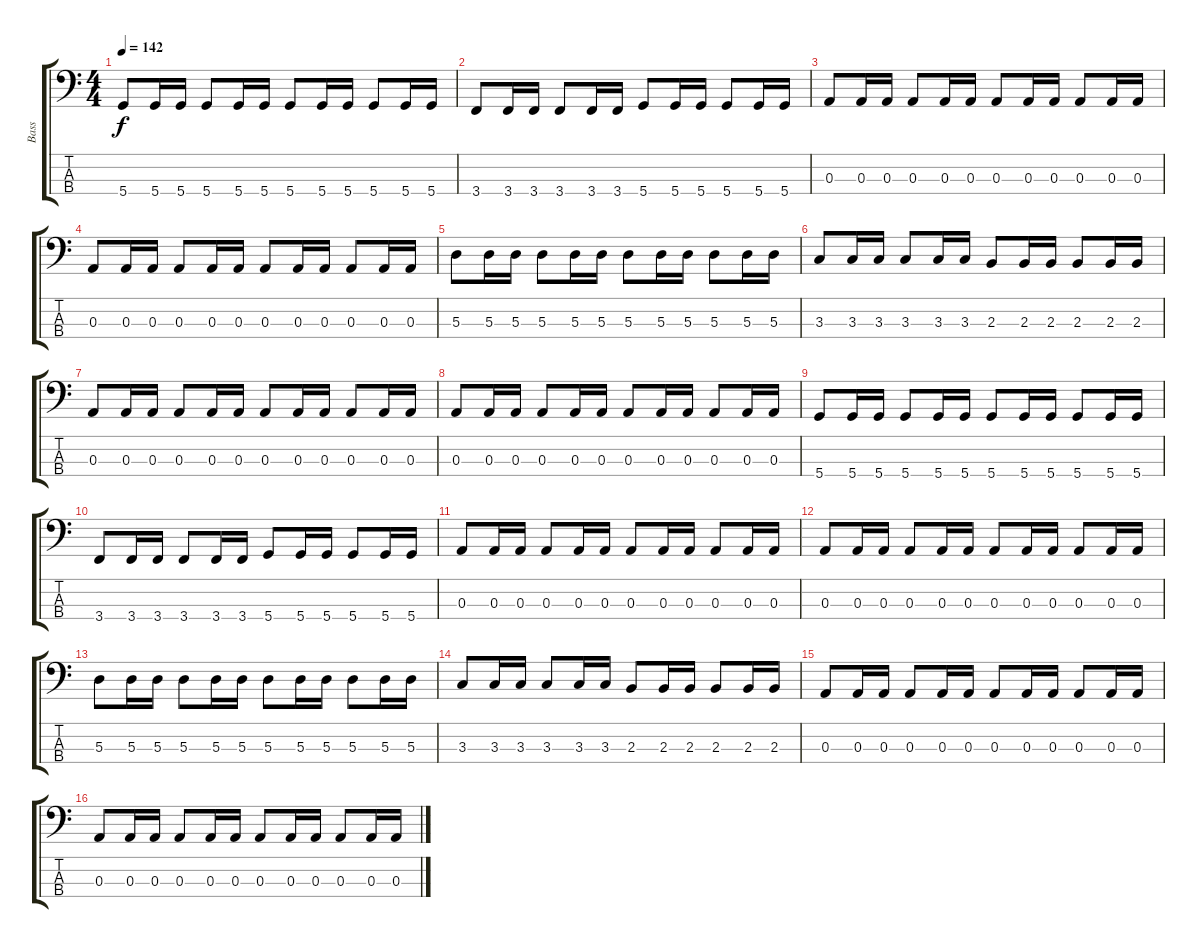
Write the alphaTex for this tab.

\track ("Bass" "Bass") {instrument synthbass2}
\staff {score tabs}
\tuning (G2 D2 A1 D1) {hide}
\ts (4 4)
\tempo 142
\clef f4
\ks c
5.4.8{dy f} 5.4.16 5.4.16 5.4.8 5.4.16 5.4.16 5.4.8 5.4.16 5.4.16 5.4.8 5.4.16 5.4.16 |
3.4.8 3.4.16 3.4.16 3.4.8 3.4.16 3.4.16 5.4.8 5.4.16 5.4.16 5.4.8 5.4.16 5.4.16 |
0.3.8 0.3.16 0.3.16 0.3.8 0.3.16 0.3.16 0.3.8 0.3.16 0.3.16 0.3.8 0.3.16 0.3.16 |
0.3.8 0.3.16 0.3.16 0.3.8 0.3.16 0.3.16 0.3.8 0.3.16 0.3.16 0.3.8 0.3.16 0.3.16 |
5.3.8 5.3.16 5.3.16 5.3.8 5.3.16 5.3.16 5.3.8 5.3.16 5.3.16 5.3.8 5.3.16 5.3.16 |
3.3.8 3.3.16 3.3.16 3.3.8 3.3.16 3.3.16 2.3.8 2.3.16 2.3.16 2.3.8 2.3.16 2.3.16 |
0.3.8 0.3.16 0.3.16 0.3.8 0.3.16 0.3.16 0.3.8 0.3.16 0.3.16 0.3.8 0.3.16 0.3.16 |
0.3.8 0.3.16 0.3.16 0.3.8 0.3.16 0.3.16 0.3.8 0.3.16 0.3.16 0.3.8 0.3.16 0.3.16 |
5.4.8 5.4.16 5.4.16 5.4.8 5.4.16 5.4.16 5.4.8 5.4.16 5.4.16 5.4.8 5.4.16 5.4.16 |
3.4.8 3.4.16 3.4.16 3.4.8 3.4.16 3.4.16 5.4.8 5.4.16 5.4.16 5.4.8 5.4.16 5.4.16 |
0.3.8 0.3.16 0.3.16 0.3.8 0.3.16 0.3.16 0.3.8 0.3.16 0.3.16 0.3.8 0.3.16 0.3.16 |
0.3.8 0.3.16 0.3.16 0.3.8 0.3.16 0.3.16 0.3.8 0.3.16 0.3.16 0.3.8 0.3.16 0.3.16 |
5.3.8 5.3.16 5.3.16 5.3.8 5.3.16 5.3.16 5.3.8 5.3.16 5.3.16 5.3.8 5.3.16 5.3.16 |
3.3.8 3.3.16 3.3.16 3.3.8 3.3.16 3.3.16 2.3.8 2.3.16 2.3.16 2.3.8 2.3.16 2.3.16 |
0.3.8 0.3.16 0.3.16 0.3.8 0.3.16 0.3.16 0.3.8 0.3.16 0.3.16 0.3.8 0.3.16 0.3.16 |
0.3.8 0.3.16 0.3.16 0.3.8 0.3.16 0.3.16 0.3.8 0.3.16 0.3.16 0.3.8 0.3.16 0.3.16
